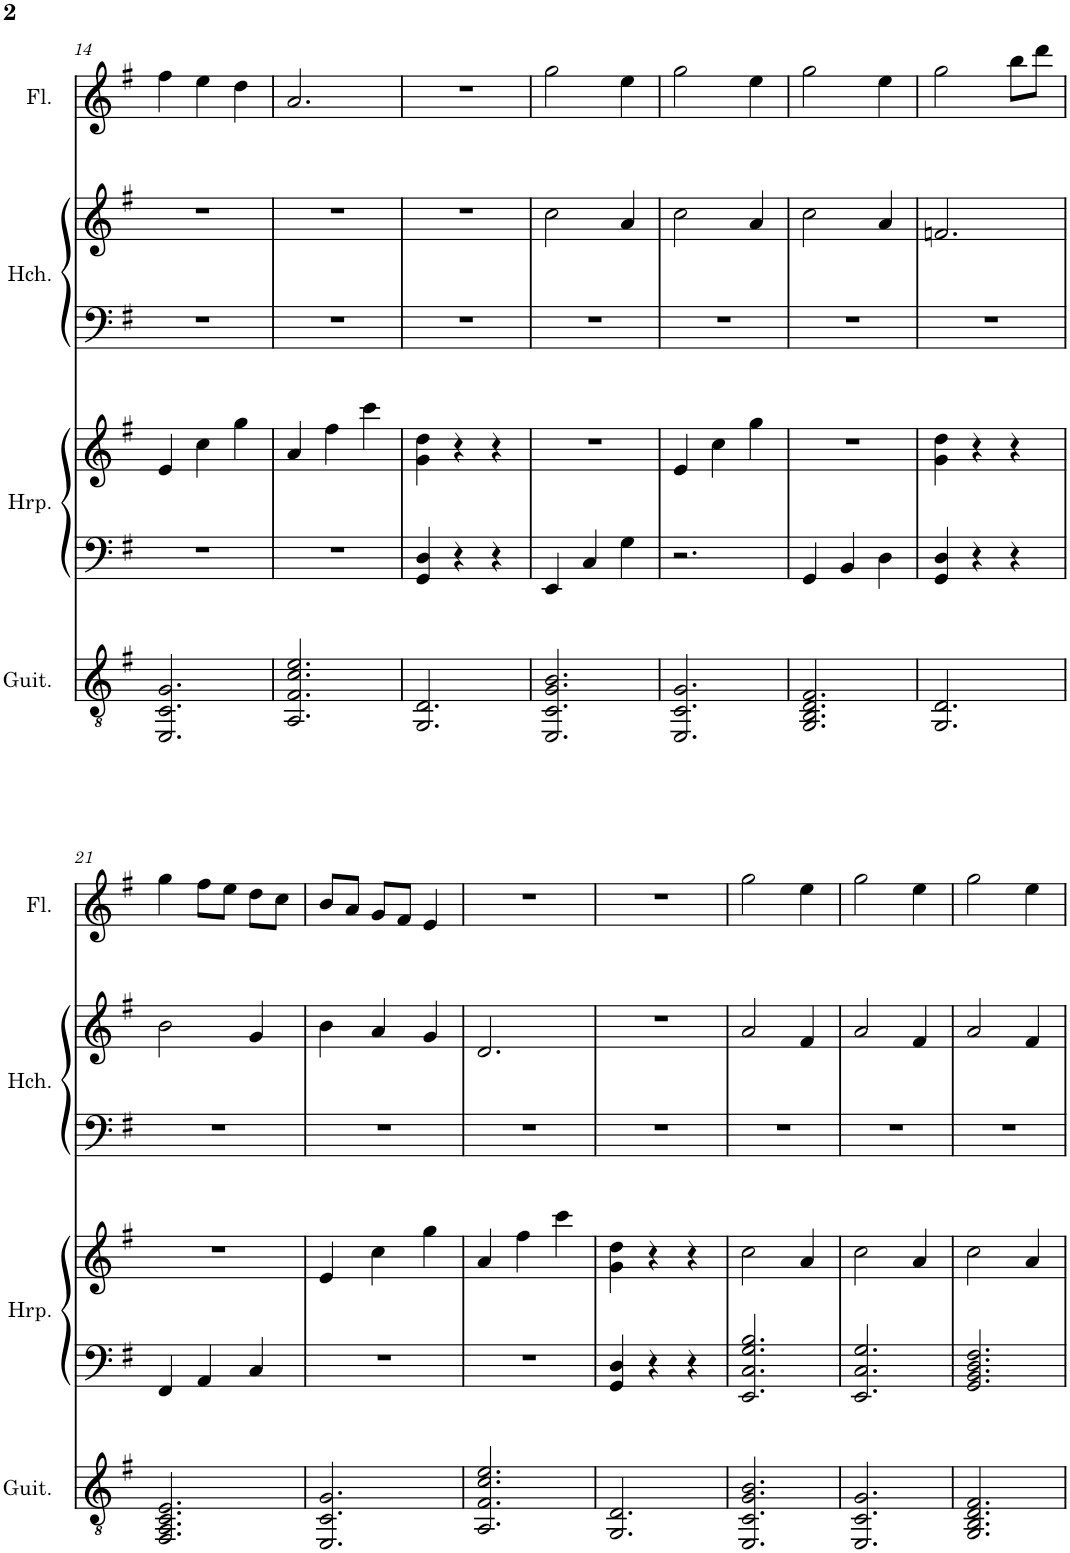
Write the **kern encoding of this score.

**kern	**kern	**kern	**kern	**kern	**kern
*part4	*part3	*part3	*part2	*part2	*part1
*staff6	*staff5	*staff4	*staff3	*staff2	*staff1
*I"Classical Guitar	*I"Harp	*	*I"Harpsichord	*	*I"Flute
*I'Guit.	*I'Hrp.	*	*I'Hch.	*	*I'Fl.
!!LO:PB:g=z
*clefGv2	*clefF4	*clefG2	*clefF4	*clefG2	*clefG2
*k[f#]	*k[f#]	*k[f#]	*k[f#]	*k[f#]	*k[f#]
*M3/4	*M3/4	*M3/4	*M3/4	*M3/4	*M3/4
=14	=14	=14	=14	=14	=14
2.EE/ 2.C/ 2.G/	2.r	4e/	2.r	2.r	4ff#\
.	.	4cc\	.	.	4ee\
.	.	4gg\	.	.	4dd\
=15	=15	=15	=15	=15	=15
2.AA/ 2.F#/ 2.c/ 2.e/	2.r	4a/	2.r	2.r	2.a/
.	.	4ff#\	.	.	.
.	.	4ccc\	.	.	.
=16	=16	=16	=16	=16	=16
2.GG/ 2.D/	4GG/ 4D/	4g\ 4dd\	2.r	2.r	2.r
.	4r	4r	.	.	.
.	4r	4r	.	.	.
=17	=17	=17	=17	=17	=17
2.EE/ 2.C/ 2.G/ 2.B/	4EE/	2.r	2.r	2cc\	2gg\
.	4C/	.	.	.	.
.	4G\	.	.	4a/	4ee\
=18	=18	=18	=18	=18	=18
2.EE/ 2.C/ 2.G/	2.r	4e/	2.r	2cc\	2gg\
.	.	4cc\	.	.	.
.	.	4gg\	.	4a/	4ee\
=19	=19	=19	=19	=19	=19
2.GG/ 2.BB/ 2.D/ 2.F#/	4GG/	2.r	2.r	2cc\	2gg\
.	4BB/	.	.	.	.
.	4D\	.	.	4a/	4ee\
=20	=20	=20	=20	=20	=20
2.GG/ 2.D/	4GG/ 4D/	4g\ 4dd\	2.r	2.fn/	2gg\
.	4r	4r	.	.	.
.	4r	4r	.	.	8bb\L
.	.	.	.	.	8ddd\J
!!LO:LB:g=z
=21	=21	=21	=21	=21	=21
2.FF#/ 2.AA/ 2.C/ 2.E/	4FF#/	2.r	2.r	2b\	4gg\
.	4AA/	.	.	.	8ff#\L
.	.	.	.	.	8ee\J
.	4C/	.	.	4g/	8dd\L
.	.	.	.	.	8cc\J
=22	=22	=22	=22	=22	=22
2.EE/ 2.C/ 2.G/	2.r	4e/	2.r	4b\	8b/L
.	.	.	.	.	8a/J
.	.	4cc\	.	4a/	8g/L
.	.	.	.	.	8f#/J
.	.	4gg\	.	4g/	4e/
=23	=23	=23	=23	=23	=23
2.AA/ 2.F#/ 2.c/ 2.e/	2.r	4a/	2.r	2.d/	2.r
.	.	4ff#\	.	.	.
.	.	4ccc\	.	.	.
=24	=24	=24	=24	=24	=24
2.GG/ 2.D/	4GG/ 4D/	4g\ 4dd\	2.r	2.r	2.r
.	4r	4r	.	.	.
.	4r	4r	.	.	.
=25	=25	=25	=25	=25	=25
2.EE/ 2.C/ 2.G/ 2.B/	2.EE/ 2.C/ 2.G/ 2.B/	2cc\	2.r	2a/	2gg\
.	.	4a/	.	4f#/	4ee\
=26	=26	=26	=26	=26	=26
2.EE/ 2.C/ 2.G/	2.EE/ 2.C/ 2.G/	2cc\	2.r	2a/	2gg\
.	.	4a/	.	4f#/	4ee\
=27	=27	=27	=27	=27	=27
2.GG/ 2.BB/ 2.D/ 2.F#/	2.GG/ 2.BB/ 2.D/ 2.F#/	2cc\	2.r	2a/	2gg\
.	.	4a/	.	4f#/	4ee\
=	=	=	=	=	=
*-	*-	*-	*-	*-	*-
